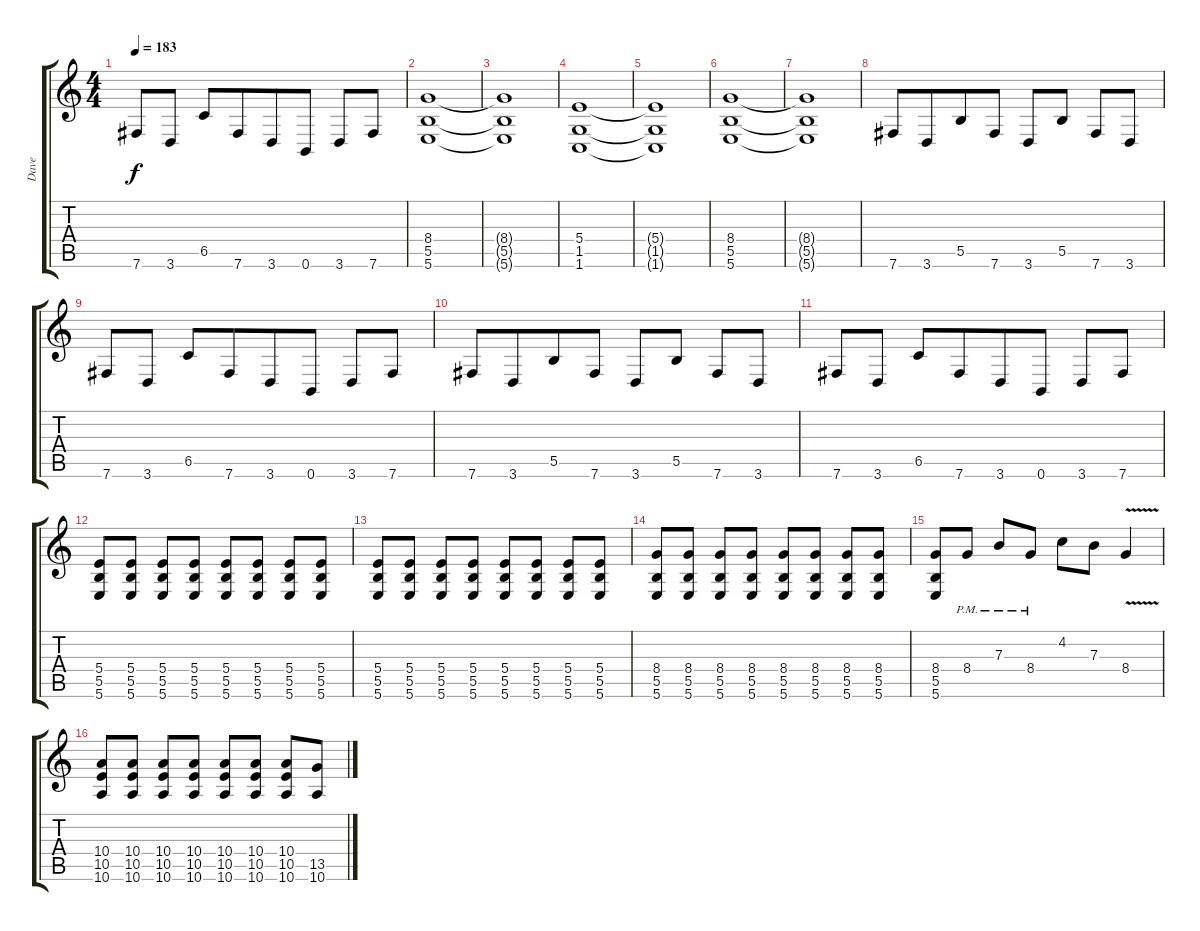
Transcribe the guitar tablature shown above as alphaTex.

\track ("Dave" "Dave") {instrument distortionguitar}
\staff {score tabs}
\tuning (Db4 Ab3 E3 B2 Gb2 B1) {hide}
\ts (4 4)
\tempo 183
\clef g2
\ks c
7.6.8{dy f beam merge} 3.6.8 6.5.8{beam merge} 7.6.8{beam merge} 3.6.8 0.6.8 3.6.8 7.6.8 |
(8.4 5.5 5.6).1 |
(8.4{t} 5.5{t} 5.6{t}).1 |
(5.4 1.5 1.6).1 |
(5.4{t} 1.5{t} 1.6{t}).1 |
(8.4 5.5 5.6).1 |
(8.4{t} 5.5{t} 5.6{t}).1 |
7.6.8 3.6.8{beam merge} 5.5.8{beam merge} 7.6.8 3.6.8 5.5.8 7.6.8 3.6.8 |
7.6.8{beam merge} 3.6.8 6.5.8{beam merge} 7.6.8{beam merge} 3.6.8 0.6.8 3.6.8 7.6.8 |
7.6.8 3.6.8{beam merge} 5.5.8{beam merge} 7.6.8 3.6.8 5.5.8 7.6.8 3.6.8 |
7.6.8{beam merge} 3.6.8 6.5.8{beam merge} 7.6.8{beam merge} 3.6.8 0.6.8 3.6.8 7.6.8 |
(5.4 5.5 5.6).8 (5.4 5.5 5.6).8 (5.4 5.5 5.6).8 (5.4 5.5 5.6).8 (5.4 5.5 5.6).8 (5.4 5.5 5.6).8 (5.4 5.5 5.6).8 (5.4 5.5 5.6).8 |
(5.4 5.5 5.6).8 (5.4 5.5 5.6).8 (5.4 5.5 5.6).8 (5.4 5.5 5.6).8 (5.4 5.5 5.6).8 (5.4 5.5 5.6).8 (5.4 5.5 5.6).8 (5.4 5.5 5.6).8 |
(8.4 5.5 5.6).8 (8.4 5.5 5.6).8 (8.4 5.5 5.6).8 (8.4 5.5 5.6).8 (8.4 5.5 5.6).8 (8.4 5.5 5.6).8 (8.4 5.5 5.6).8 (8.4 5.5 5.6).8 |
(8.4 5.5 5.6).8{beam merge} 8.4{pm}.8 7.3{pm}.8 8.4{pm}.8 4.2.8 7.3.8 8.4{v}.4 |
(10.4 10.5 10.6).8 (10.4 10.5 10.6).8 (10.4 10.5 10.6).8 (10.4 10.5 10.6).8 (10.4 10.5 10.6).8 (10.4 10.5 10.6).8 (10.4 10.5 10.6).8{beam merge} (13.5 10.6).8
